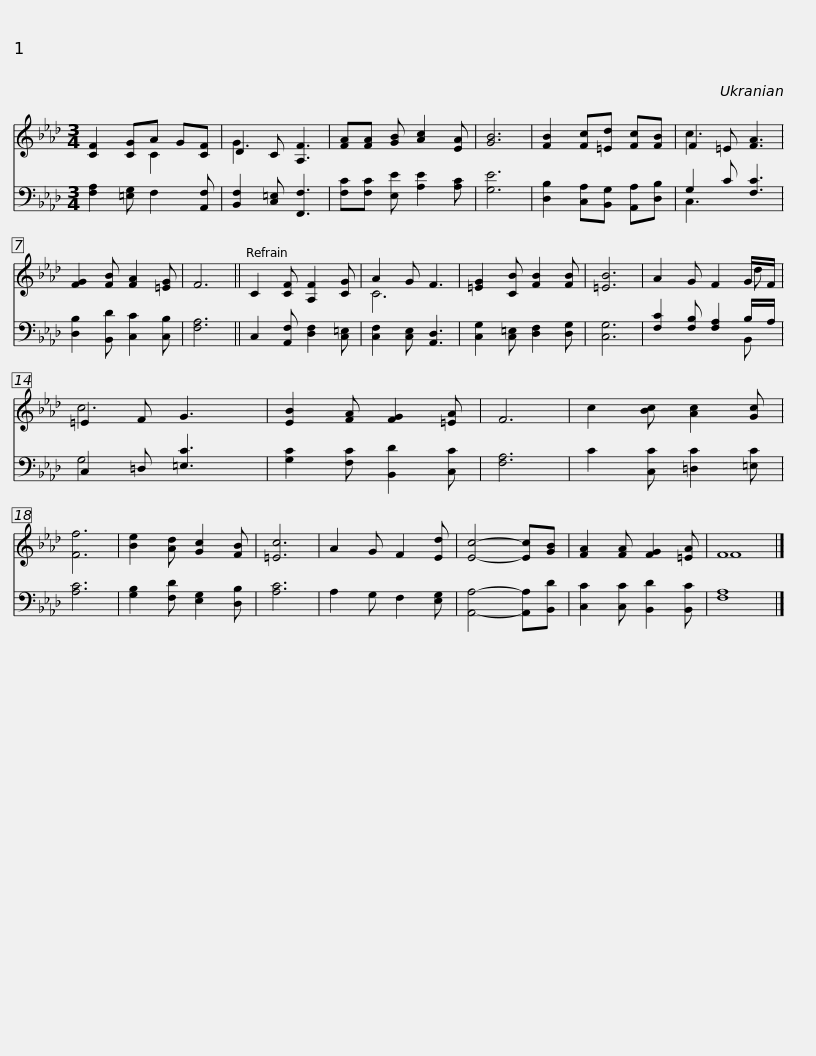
X:1
%%score ( 1 2 ) ( 3 4 )
L:1/8
M:3/4
I:linebreak $
K:Ab
V:1 treble
V:2 treble
V:3 bass
V:4 bass
V:1
 [CF]2 [CG]A G[CF] | D2 C [A,F]3 | [FA][FA] [GB] [Ac]2 [EA] | [GB]6 | [FB]2 [Fc][=Ed] [Fc][FB] | %5
 F2 =E [FA]3 |$ [FG]2 [FB] [FA]2 [=EG] | F6 || C2 [CF] [A,F]2 [CG] | A2 G F3 | %10
 [=EG]2 [CB] [FB]2 [FB] | [=EB]6 |$ A2 G F2 G/F/ | =E2 F G3 | [EB]2 [FA] [FG]2 [=EA] | %15
 F6 | c2 [Bc] [Ac]2 [Gc] | [Ff]6 |$ [Be]2 [Ad] [Gc]2 [FB] | [=Ec]6 | %20
 A2 G F2 [Ed] | [Ec]4- [Ec][GB] | [FA]2 [FA] [FG]2 [=EA] | F8 |] %24
V:2
 x3 C2 x | G3 x3 | x6 | x6 | x6 | %5
 c3 x3 |$ x6 | x6 || x6 | C6 | %10
 x6 | x6 |$ x5 d | c6 | x6 | %15
 x6 | x6 | x6 |$ x6 | x6 | %20
 x6 | x6 | x6 | F8 |] %24
V:3
 [F,A,]2 [=E,G,] F,2 [A,,F,] | [B,,F,]2 [C,=E,] [F,,F,]3 | [F,C][F,C] [E,E] [A,E]2 [A,C] | [G,E]6 | [D,B,]2 [C,A,][B,,G,] [A,,A,][D,B,] | %5
 G,2 C [F,C]3 |$ [D,B,]2 [B,,D] [C,C]2 [C,B,] | [F,A,]6 || C,2 [A,,F,] [D,F,]2 [C,=E,] | [C,F,]2 [C,E,] [A,,D,]3 | %10
 [C,G,]2 [C,=E,] [D,F,]2 [D,G,] | [C,G,]6 |$ [F,C]2 [F,B,] [F,A,]2 B,/A,/ | C,2 =D, [=E,C]3 | [G,C]2 [F,C] [B,,D]2 [C,C] | %15
 [F,A,]6 | C2 [C,C] [=D,C]2 [=E,C] | [A,C]6 |$ [G,B,]2 [F,D] [E,G,]2 [D,B,] | [A,C]6 | %20
 A,2 G, F,2 [E,G,] | [A,,A,]4- [A,,A,][B,,D] | [C,C]2 [C,C] [B,,D]2 [B,,C] | [F,A,]8 |] %24
V:4
 x6 | x6 | x6 | x6 | x6 | %5
 C,3 x3 |$ x6 | x6 || x6 | x6 | %10
 x6 | x6 |$ x5 B,, | G,4 x2 | x6 | %15
 x6 | x6 | x6 |$ x6 | x6 | %20
 x6 | x6 | x6 | x8 |] %24
